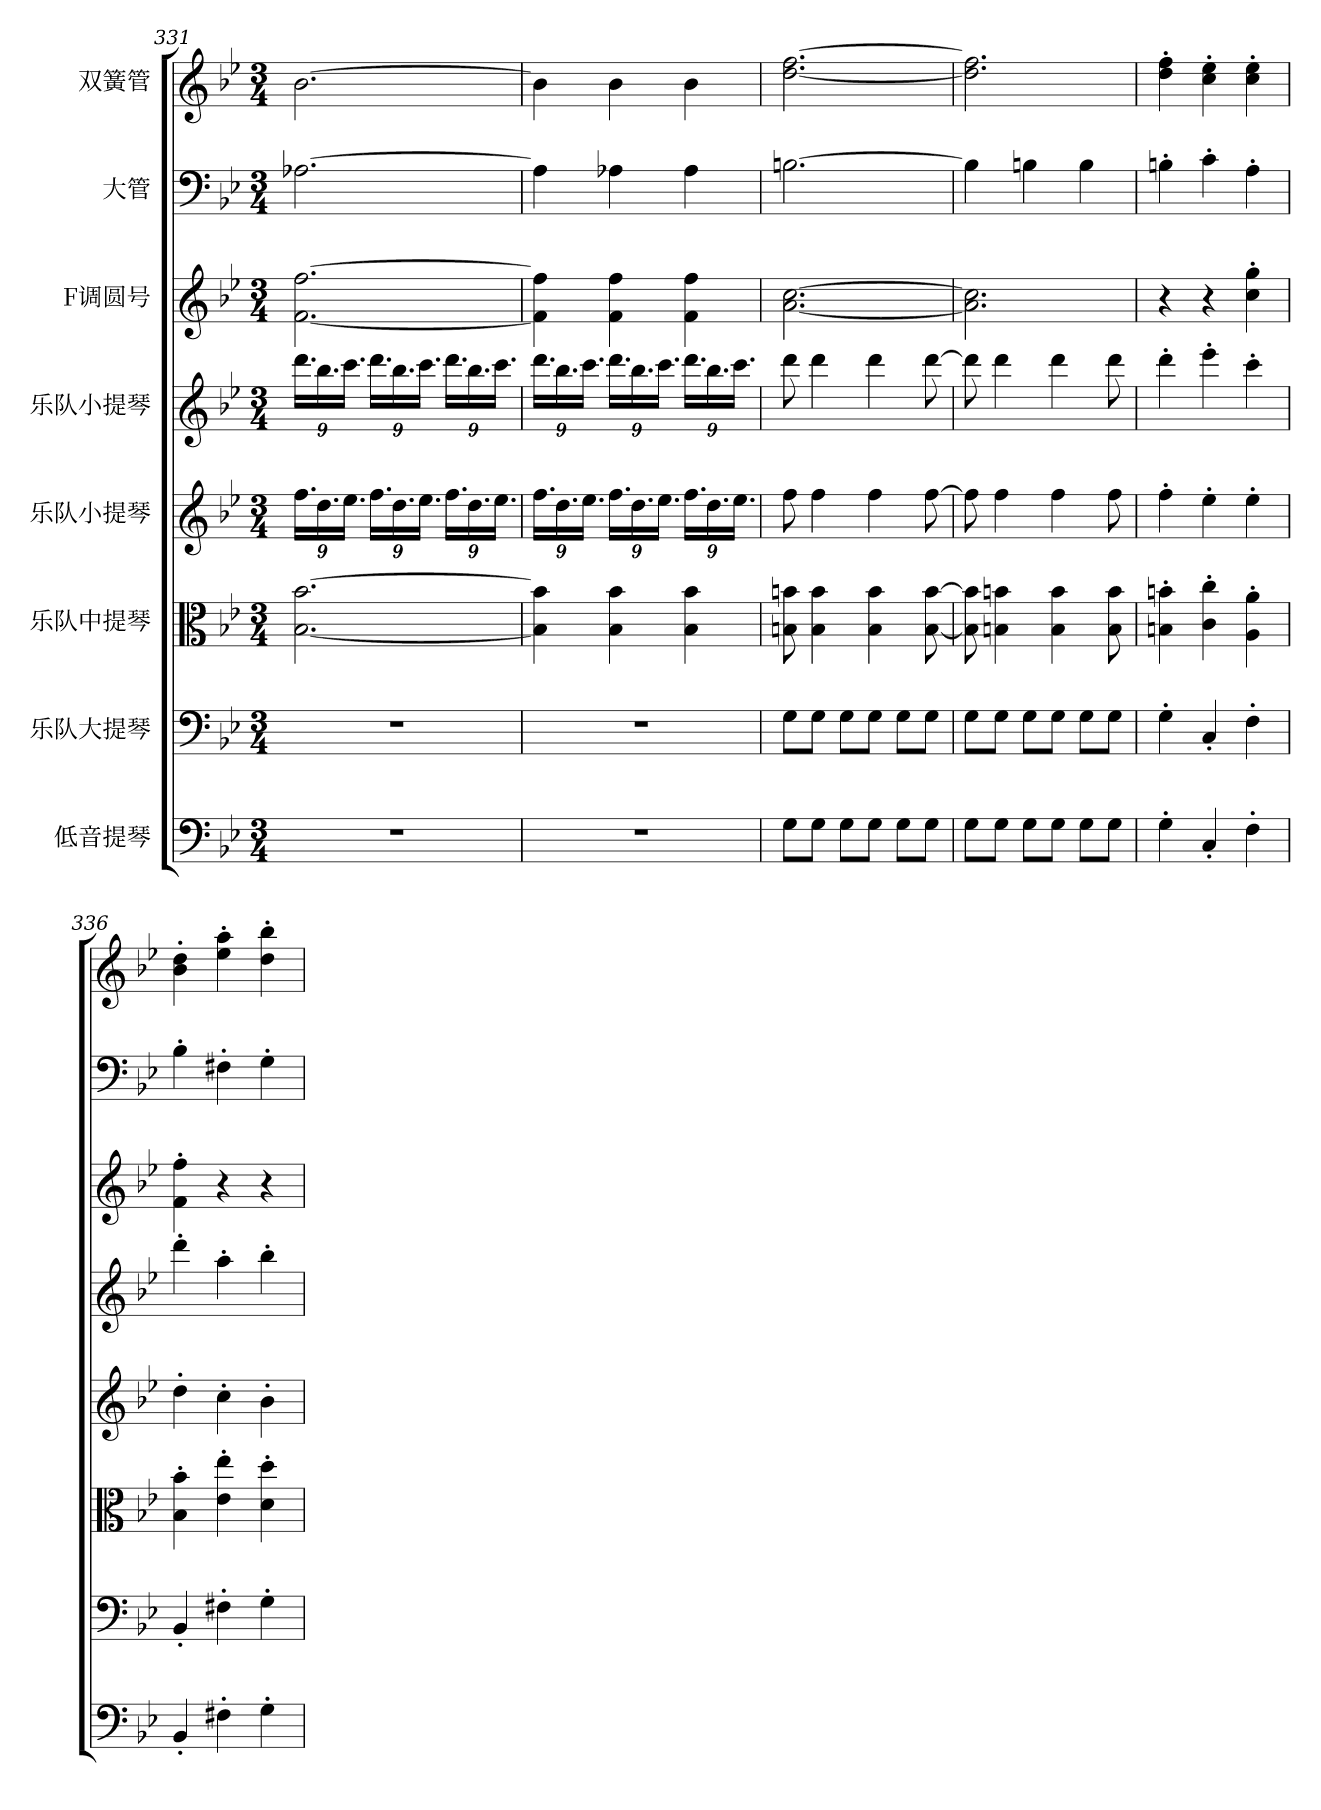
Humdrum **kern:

**kern	**kern	**kern	**kern	**kern	**kern	**kern	**kern
*part8	*part7	*part6	*part5	*part4	*part3	*part2	*part1
*staff8	*staff7	*staff6	*staff5	*staff4	*staff3	*staff2	*staff1
*I"低音提琴	*I"乐队大提琴	*I"乐队中提琴	*I"乐队小提琴	*I"乐队小提琴	*I"F调圆号	*I"大管	*I"双簧管
!!LO:PB:g=z
*clefF4	*clefF4	*clefC3	*clefG2	*clefG2	*clefG2	*clefF4	*clefG2
*ITrd7c12	*	*	*	*	*ITrd4c7	*	*
*k[b-e-]	*k[b-e-]	*k[b-e-]	*k[b-e-]	*k[b-e-]	*k[b-e-a-]	*k[b-e-]	*k[b-e-]
*M3/4	*M3/4	*M3/4	*M3/4	*M3/4	*M3/4	*M3/4	*M3/4
*	*	*	*Xbrackettup	*Xbrackettup	*	*	*
=331	=331	=331	=331	=331	=331	=331	=331
2.r	2.r	[2.B-\ [2.b-\	18.ff\LL	18.ddd\LL	[2.B-\ [2.b-\	[2.A-X\	[2.b-\
.	.	.	18.dd\	18.bb-\	.	.	.
.	.	.	18.ee-\JJ	18.ccc\JJ	.	.	.
.	.	.	18.ff\LL	18.ddd\LL	.	.	.
.	.	.	18.dd\	18.bb-\	.	.	.
.	.	.	18.ee-\JJ	18.ccc\JJ	.	.	.
.	.	.	18.ff\LL	18.ddd\LL	.	.	.
.	.	.	18.dd\	18.bb-\	.	.	.
.	.	.	18.ee-\JJ	18.ccc\JJ	.	.	.
=332	=332	=332	=332	=332	=332	=332	=332
2.r	2.r	4B-\] 4b-\]	18.ff\LL	18.ddd\LL	4B-\] 4b-\]	4A-\]	4b-\]
.	.	.	18.dd\	18.bb-\	.	.	.
.	.	.	18.ee-\JJ	18.ccc\JJ	.	.	.
.	.	4B-\ 4b-\	18.ff\LL	18.ddd\LL	4B-\ 4b-\	4A-X\	4b-\
.	.	.	18.dd\	18.bb-\	.	.	.
.	.	.	18.ee-\JJ	18.ccc\JJ	.	.	.
.	.	4B-\ 4b-\	18.ff\LL	18.ddd\LL	4B-\ 4b-\	4A-\	4b-\
.	.	.	18.dd\	18.bb-\	.	.	.
.	.	.	18.ee-\JJ	18.ccc\JJ	.	.	.
=333	=333	=333	=333	=333	=333	=333	=333
8GG\L	8G\L	8Bn\ 8bn\	8ff\	8ddd\	[2.d\ [2.f\	[2.Bn\	[2.dd\ [2.ff\
8GG\J	8G\J	4B\ 4b\	4ff\	4ddd\	.	.	.
8GG\L	8G\L	.	.	.	.	.	.
8GG\J	8G\J	4B\ 4b\	4ff\	4ddd\	.	.	.
8GG\L	8G\L	.	.	.	.	.	.
8GG\J	8G\J	[8B\ [8b\	[8ff\	[8ddd\	.	.	.
!!LO:PB:g=z
=334	=334	=334	=334	=334	=334	=334	=334
8GG\L	8G\L	8B\] 8b\]	8ff\]	8ddd\]	2.d\] 2.f\]	4B\]	2.dd\] 2.ff\]
8GG\J	8G\J	4Bn\ 4bn\	4ff\	4ddd\	.	.	.
8GG\L	8G\L	.	.	.	.	4Bn\	.
8GG\J	8G\J	4B\ 4b\	4ff\	4ddd\	.	.	.
8GG\L	8G\L	.	.	.	.	4B\	.
8GG\J	8G\J	8B\ 8b\	8ff\	8ddd\	.	.	.
=335	=335	=335	=335	=335	=335	=335	=335
*	*	*	*	*	*	*	*MM163
4GG'\	4G'\	4Bn\' 4bn\'	4ff'\	4ddd'\	4r	4Bn'\	4dd\' 4ff\'
4CC'/	4C'/	4c\' 4cc\'	4ee-'\	4eee-'\	4r	4c'\	4cc\' 4ee-\'
4FF'\	4F'\	4A\' 4a\'	4ee-'\	4ccc'\	4f\' 4cc\'	4A'\	4cc\' 4ee-\'
=336	=336	=336	=336	=336	=336	=336	=336
4BBB-'/	4BB-'/	4B-\' 4b-\'	4dd'\	4ddd'\	4B-\' 4b-\'	4B-'\	4b-\' 4dd\'
4FF#X'\	4F#X'\	4e-\' 4ee-\'	4cc'\	4aa'\	4r	4F#X'\	4ee-\' 4aa\'
4GG'\	4G'\	4d\' 4dd\'	4b-'\	4bb-'\	4r	4G'\	4dd\' 4bb-\'
=	=	=	=	=	=	=	=
*-	*-	*-	*-	*-	*-	*-	*-
